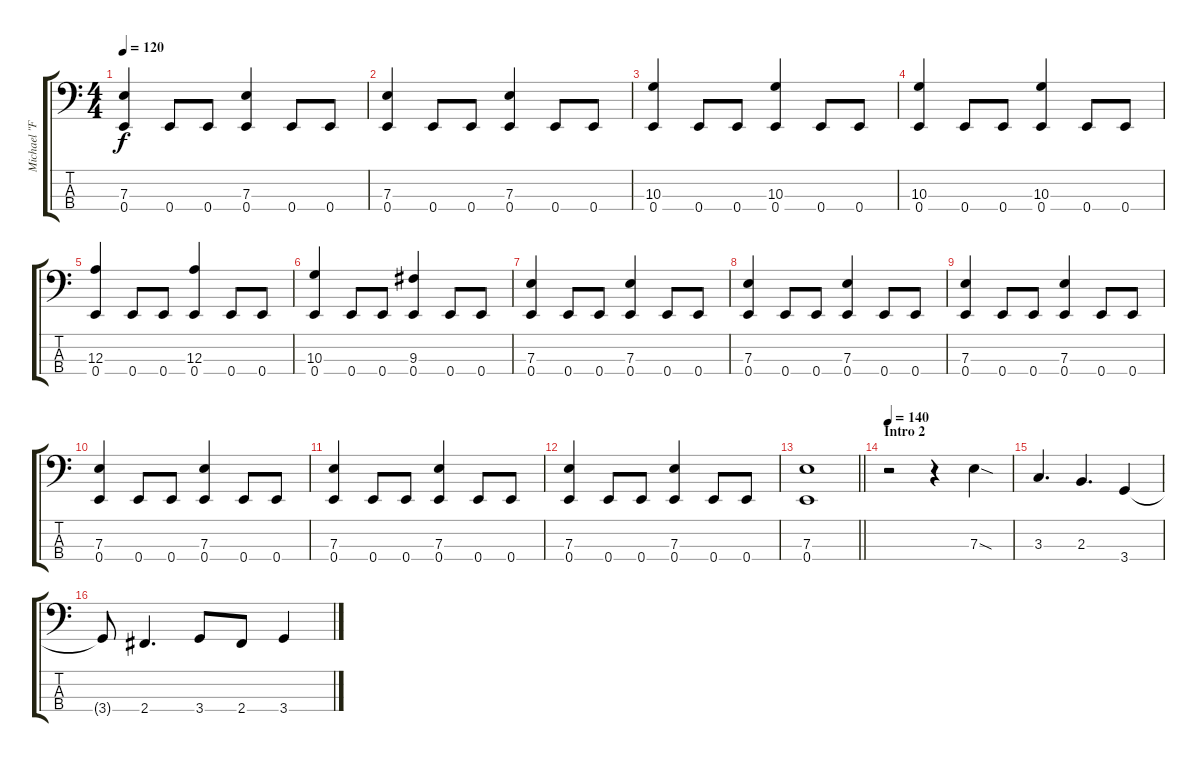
\track ("Michael \"Flint\" Vujea" "Michael \"F") {instrument electricbassfinger}
\staff {score tabs}
\tuning (G2 D2 A1 E1) {hide}
\ts (4 4)
\tempo 120
\clef f4
\ks c
(7.3 0.4).4{dy f} 0.4.8 0.4.8 (7.3 0.4).4 0.4.8 0.4.8 |
(7.3 0.4).4 0.4.8 0.4.8 (7.3 0.4).4 0.4.8 0.4.8 |
(10.3 0.4).4 0.4.8 0.4.8 (10.3 0.4).4 0.4.8 0.4.8 |
(10.3 0.4).4 0.4.8 0.4.8 (10.3 0.4).4 0.4.8 0.4.8 |
(12.3 0.4).4 0.4.8 0.4.8 (12.3 0.4).4 0.4.8 0.4.8 |
(10.3 0.4).4 0.4.8 0.4.8 (9.3 0.4).4 0.4.8 0.4.8 |
(7.3 0.4).4 0.4.8 0.4.8 (7.3 0.4).4 0.4.8 0.4.8 |
(7.3 0.4).4 0.4.8 0.4.8 (7.3 0.4).4 0.4.8 0.4.8 |
(7.3 0.4).4 0.4.8 0.4.8 (7.3 0.4).4 0.4.8 0.4.8 |
(7.3 0.4).4 0.4.8 0.4.8 (7.3 0.4).4 0.4.8 0.4.8 |
(7.3 0.4).4 0.4.8 0.4.8 (7.3 0.4).4 0.4.8 0.4.8 |
(7.3 0.4).4 0.4.8 0.4.8 (7.3 0.4).4 0.4.8 0.4.8 |
\barLineRight lightlight
(7.3 0.4).1 |
\section ("" "Intro 2")
\tempo 140
r.2 r.4 7.3{sod}.4 |
3.3.4{d} 2.3.4{d} 3.4.4 |
3.4{t}.8 2.4.4{d} 3.4.8 2.4.8 3.4.4
